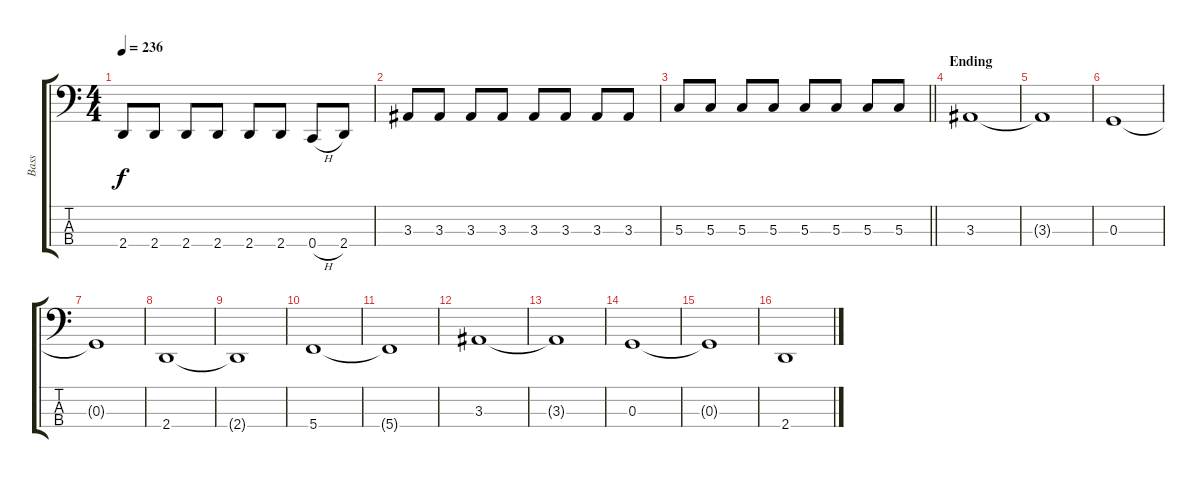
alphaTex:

\track ("Bass" "Bass") {instrument electricbasspick}
\staff {score tabs}
\tuning (F2 C2 G1 C1) {hide}
\ts (4 4)
\tempo 236
\clef f4
\ks c
2.4.8{dy f} 2.4.8 2.4.8 2.4.8 2.4.8 2.4.8 0.4{h}.8 2.4.8 |
3.3.8 3.3.8 3.3.8 3.3.8 3.3.8 3.3.8 3.3.8 3.3.8 |
\barLineRight lightlight
5.3.8 5.3.8 5.3.8 5.3.8 5.3.8 5.3.8 5.3.8 5.3.8 |
\section ("" "Ending")
3.3.1 |
3.3{t}.1 |
0.3.1 |
0.3{t}.1 |
2.4.1 |
2.4{t}.1 |
5.4.1 |
5.4{t}.1 |
3.3.1 |
3.3{t}.1 |
0.3.1 |
0.3{t}.1 |
2.4.1
